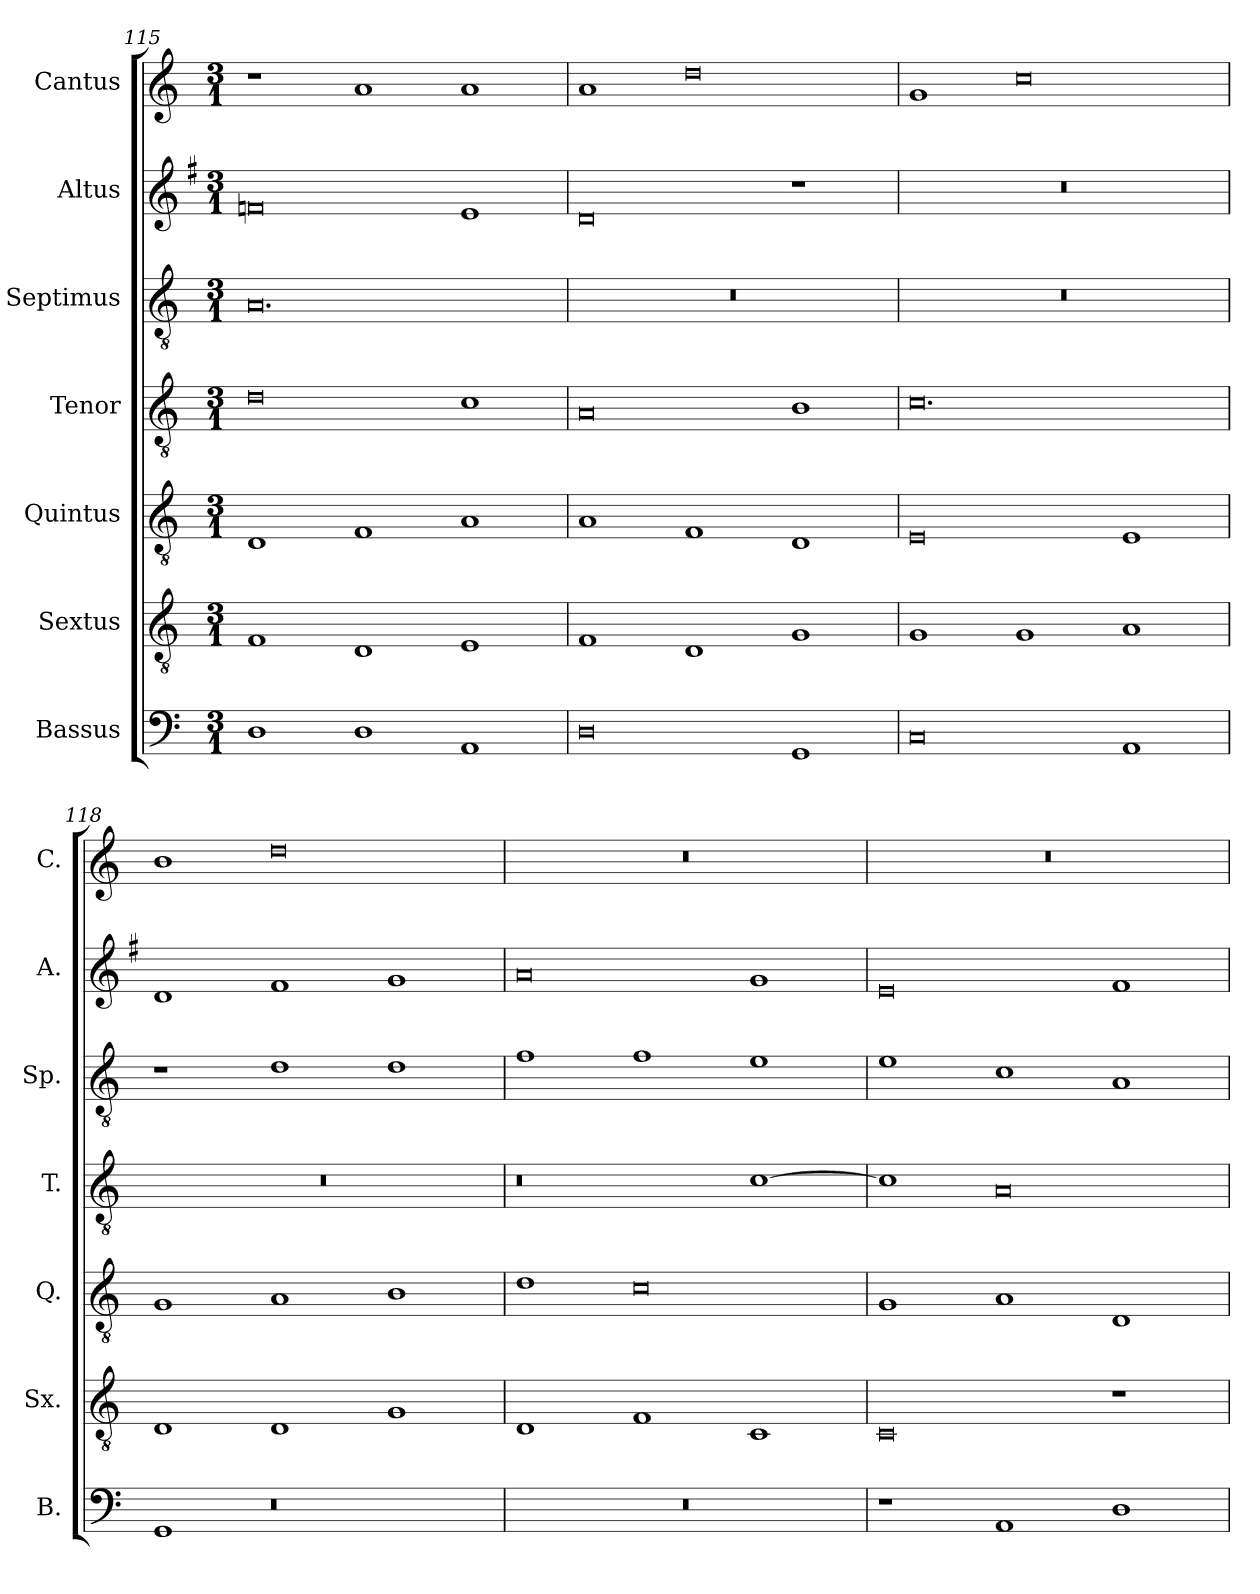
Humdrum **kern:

**kern	**kern	**kern	**kern	**kern	**kern	**kern
*part7	*part6	*part5	*part4	*part3	*part2	*part1
*staff7	*staff6	*staff5	*staff4	*staff3	*staff2	*staff1
*I"Bassus	*I"Sextus	*I"Quintus	*I"Tenor	*I"Septimus	*I"Altus	*I"Cantus
*I'B.	*I'Sx.	*I'Q.	*I'T.	*I'Sp.	*I'A.	*I'C.
*clefF4	*clefGv2	*clefGv2	*clefGv2	*clefGv2	*clefG2	*clefG2
*k[]	*k[]	*k[]	*k[]	*k[]	*k[f#]	*k[]
*M3/1	*M3/1	*M3/1	*M3/1	*M3/1	*M3/1	*M3/1
=115	=115	=115	=115	=115	=115	=115
1D	1F	1D	0d	0.A	0fn	1r
1D	1D	1F	.	.	.	1a
1AA	1E	1A	1c	.	1e	1a
=116	=116	=116	=116	=116	=116	=116
0D	1F	1A	0A	0.r	0d	1a
.	1D	1F	.	.	.	0dd
1GG	1G	1D	1B	.	1r	.
=117	=117	=117	=117	=117	=117	=117
0C	1G	0E	0.c	0.r	0.r	1g
.	1G	.	.	.	.	0cc
1AA	1A	1E	.	.	.	.
=118	=118	=118	=118	=118	=118	=118
1GG	1D	1G	0.r	1r	1d	1b
0r	1D	1A	.	1d	1f#	0dd
.	1G	1B	.	1d	1g	.
!!LO:LB:g=z
=119	=119	=119	=119	=119	=119	=119
0.r	1D	1d	0r	1f	0a	0.r
.	1F	0c	.	1f	.	.
.	1C	.	[1c	1e	1g	.
=120	=120	=120	=120	=120	=120	=120
1r	0C	1G	1c]	1e	0e	0.r
1AA	.	1A	0A	1c	.	.
1D	1r	1D	.	1A	1f#	.
=	=	=	=	=	=	=
*-	*-	*-	*-	*-	*-	*-
